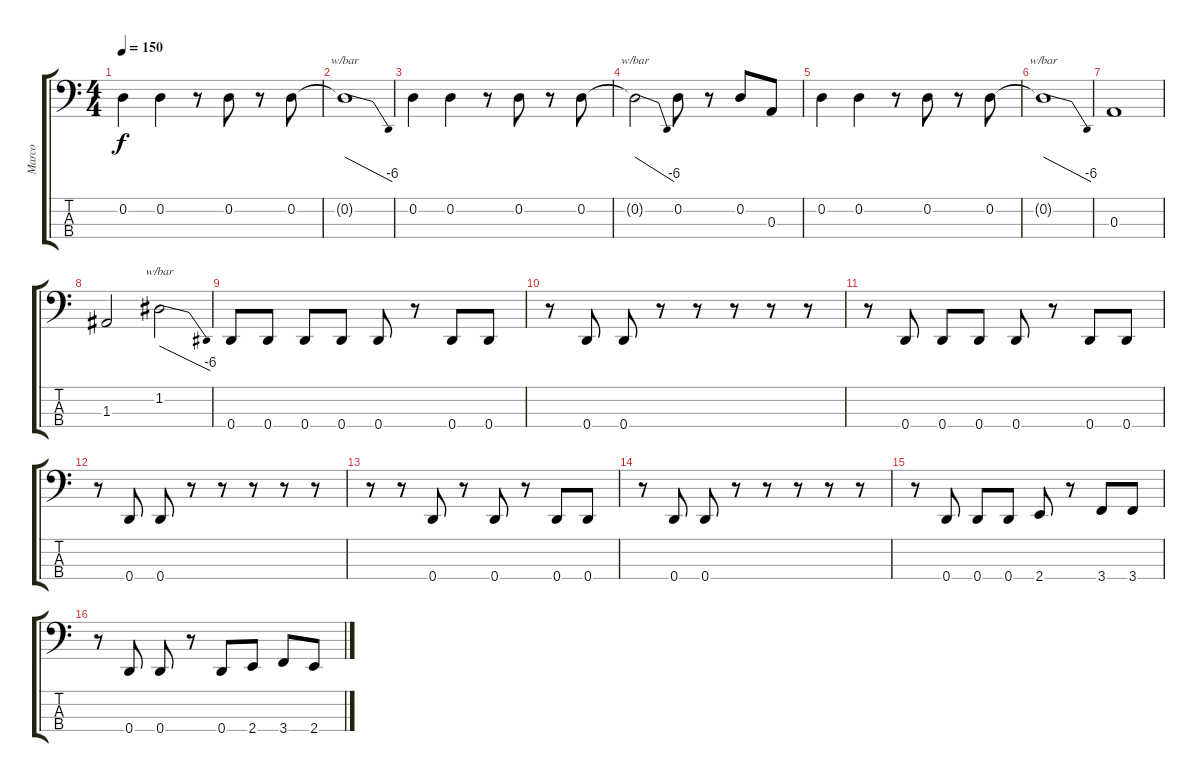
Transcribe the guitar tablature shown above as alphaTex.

\track ("Marco" "Marco") {instrument electricbassfinger}
\staff {score tabs}
\tuning (G2 D2 A1 D1) {hide}
\ts (4 4)
\tempo 150
\clef f4
\ks c
0.2.4{dy f} 0.2.4 r.8 0.2.8 r.8 0.2.8 |
0.2{t}.1{tbe (dive default 0 0 60 -24)} |
0.2.4 0.2.4 r.8 0.2.8 r.8 0.2.8 |
0.2{t}.2{tbe (dive default 0 0 60 -24)} 0.2.8 r.8 0.2.8 0.3.8 |
0.2.4 0.2.4 r.8 0.2.8 r.8 0.2.8 |
0.2{t}.1{tbe (dive default 0 0 60 -24)} |
0.3.1 |
1.3.2 1.2.2{tbe (dive default 0 0 60 -24)} |
0.4.8 0.4.8 0.4.8 0.4.8 0.4.8 r.8 0.4.8 0.4.8 |
r.8 0.4.8 0.4.8 r.8 r.8 r.8 r.8 r.8 |
r.8 0.4.8 0.4.8 0.4.8 0.4.8 r.8 0.4.8 0.4.8 |
r.8 0.4.8 0.4.8 r.8 r.8 r.8 r.8 r.8 |
r.8 r.8 0.4.8 r.8 0.4.8 r.8 0.4.8 0.4.8 |
r.8 0.4.8 0.4.8 r.8 r.8 r.8 r.8 r.8 |
r.8 0.4.8 0.4.8 0.4.8 2.4.8 r.8 3.4.8 3.4.8 |
r.8 0.4.8 0.4.8 r.8 0.4.8 2.4.8 3.4.8 2.4.8
